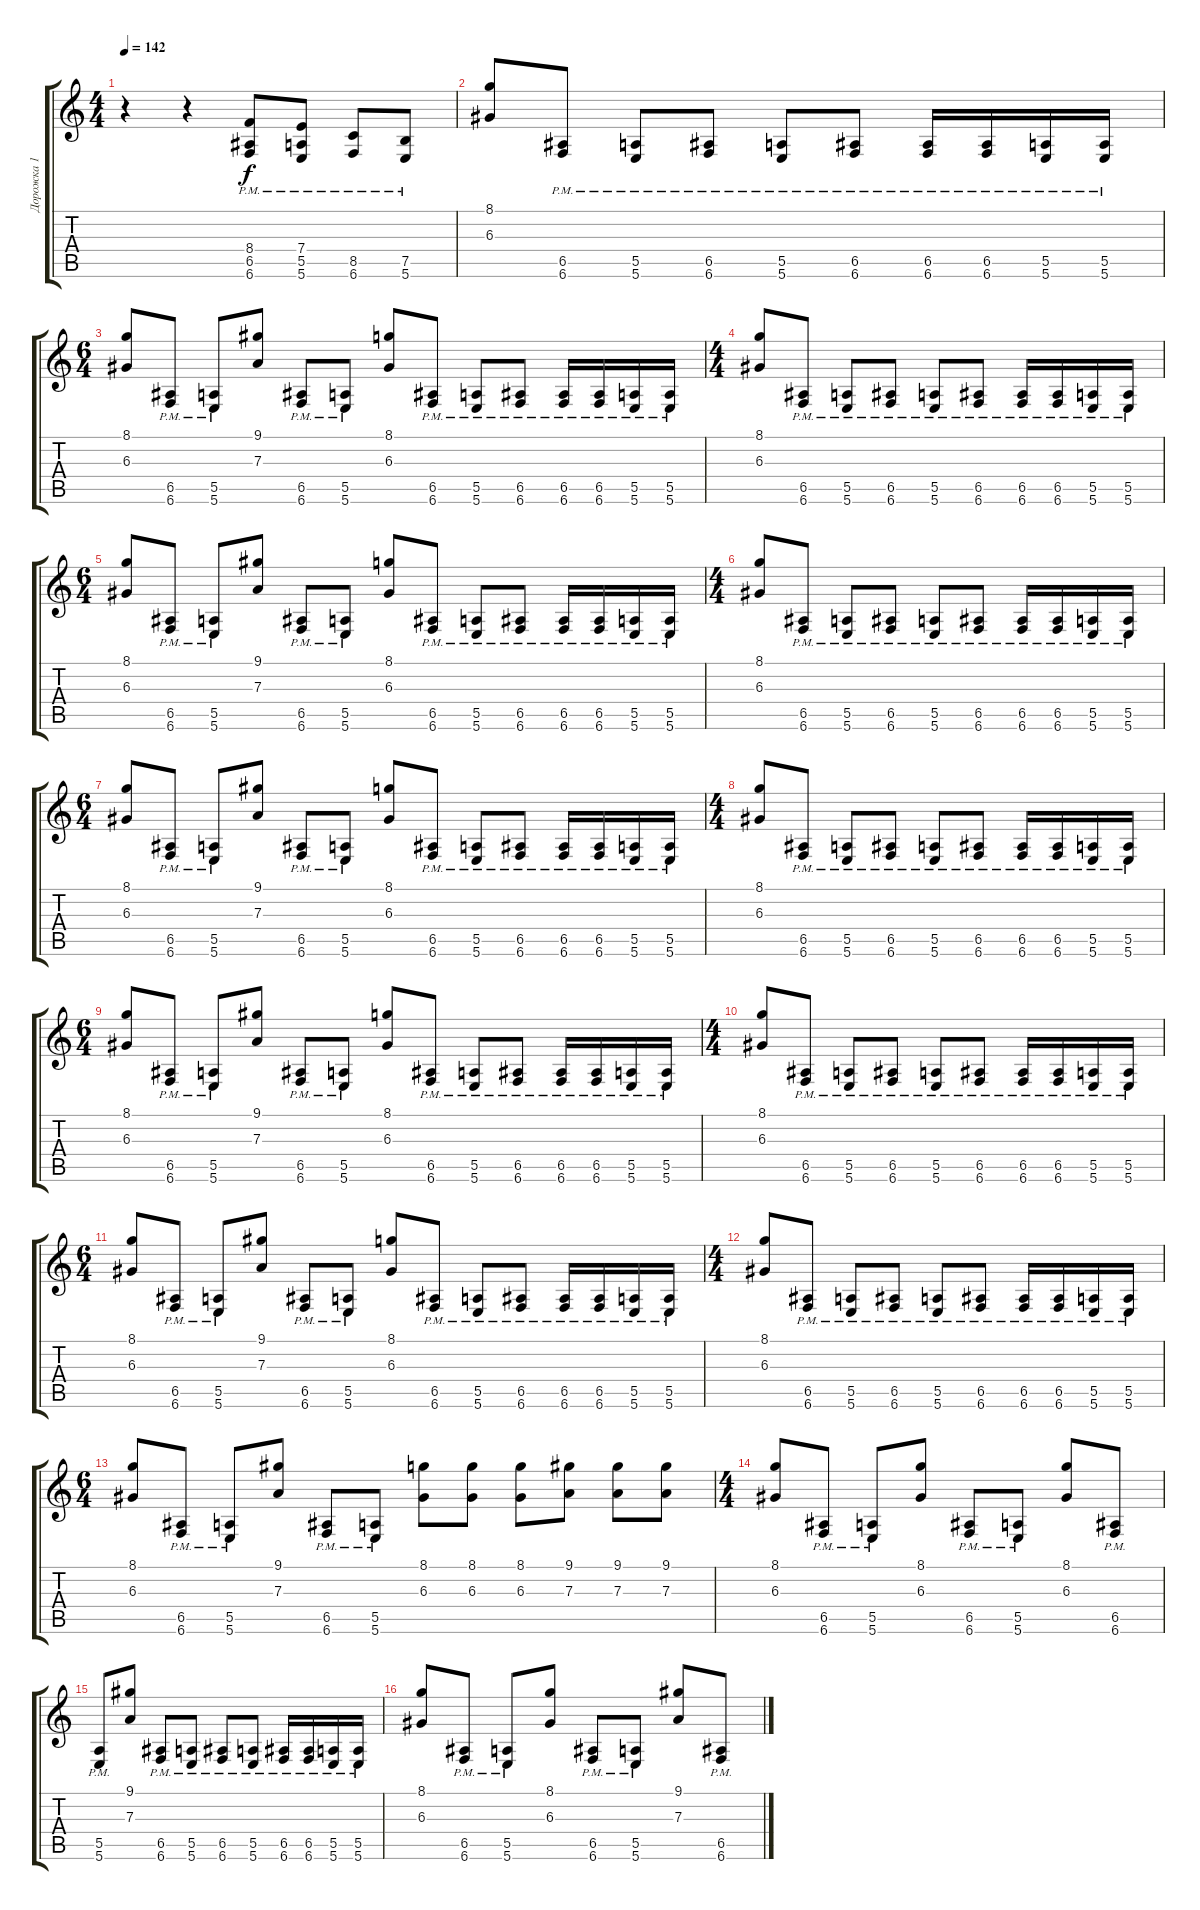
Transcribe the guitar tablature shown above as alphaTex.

\track ("Дорожка 1" "Дорожка 1") {instrument distortionguitar}
\staff {score tabs}
\tuning (B3 Gb3 D3 A2 E2 B1) {hide}
\ts (4 4)
\tempo 142
\clef g2
\ks c
r.4{dy f instrument distortionguitar} r.4 (8.4{pm} 6.5{pm} 6.6).8 (7.4{pm} 5.5{pm} 5.6).8 (8.5{pm} 6.6).8 (7.5{pm} 5.6).8 |
(8.1 6.3).8 (6.5{pm} 6.6).8 (5.5{pm} 5.6).8 (6.5{pm} 6.6).8 (5.5{pm} 5.6).8 (6.5{pm} 6.6).8 (6.5{pm} 6.6).16 (6.5{pm} 6.6).16 (5.5{pm} 5.6).16 (5.5{pm} 5.6).16 |
\ts (6 4)
(8.1 6.3).8 (6.5{pm} 6.6).8 (5.5{pm} 5.6).8 (9.1 7.3).8 (6.5{pm} 6.6).8 (5.5{pm} 5.6).8 (8.1 6.3).8 (6.5{pm} 6.6).8 (5.5{pm} 5.6).8 (6.5{pm} 6.6).8 (6.5{pm} 6.6).16 (6.5{pm} 6.6).16 (5.5{pm} 5.6).16 (5.5{pm} 5.6).16 |
\ts (4 4)
(8.1 6.3).8 (6.5{pm} 6.6).8 (5.5{pm} 5.6).8 (6.5{pm} 6.6).8 (5.5{pm} 5.6).8 (6.5{pm} 6.6).8 (6.5{pm} 6.6).16 (6.5{pm} 6.6).16 (5.5{pm} 5.6).16 (5.5{pm} 5.6).16 |
\ts (6 4)
(8.1 6.3).8 (6.5{pm} 6.6).8 (5.5{pm} 5.6).8 (9.1 7.3).8 (6.5{pm} 6.6).8 (5.5{pm} 5.6).8 (8.1 6.3).8 (6.5{pm} 6.6).8 (5.5{pm} 5.6).8 (6.5{pm} 6.6).8 (6.5{pm} 6.6).16 (6.5{pm} 6.6).16 (5.5{pm} 5.6).16 (5.5{pm} 5.6).16 |
\ts (4 4)
(8.1 6.3).8 (6.5{pm} 6.6).8 (5.5{pm} 5.6).8 (6.5{pm} 6.6).8 (5.5{pm} 5.6).8 (6.5{pm} 6.6).8 (6.5{pm} 6.6).16 (6.5{pm} 6.6).16 (5.5{pm} 5.6).16 (5.5{pm} 5.6).16 |
\ts (6 4)
(8.1 6.3).8 (6.5{pm} 6.6).8 (5.5{pm} 5.6).8 (9.1 7.3).8 (6.5{pm} 6.6).8 (5.5{pm} 5.6).8 (8.1 6.3).8 (6.5{pm} 6.6).8 (5.5{pm} 5.6).8 (6.5{pm} 6.6).8 (6.5{pm} 6.6).16 (6.5{pm} 6.6).16 (5.5{pm} 5.6).16 (5.5{pm} 5.6).16 |
\ts (4 4)
(8.1 6.3).8 (6.5{pm} 6.6).8 (5.5{pm} 5.6).8 (6.5{pm} 6.6).8 (5.5{pm} 5.6).8 (6.5{pm} 6.6).8 (6.5{pm} 6.6).16 (6.5{pm} 6.6).16 (5.5{pm} 5.6).16 (5.5{pm} 5.6).16 |
\ts (6 4)
(8.1 6.3).8 (6.5{pm} 6.6).8 (5.5{pm} 5.6).8 (9.1 7.3).8 (6.5{pm} 6.6).8 (5.5{pm} 5.6).8 (8.1 6.3).8 (6.5{pm} 6.6).8 (5.5{pm} 5.6).8 (6.5{pm} 6.6).8 (6.5{pm} 6.6).16 (6.5{pm} 6.6).16 (5.5{pm} 5.6).16 (5.5{pm} 5.6).16 |
\ts (4 4)
(8.1 6.3).8 (6.5{pm} 6.6).8 (5.5{pm} 5.6).8 (6.5{pm} 6.6).8 (5.5{pm} 5.6).8 (6.5{pm} 6.6).8 (6.5{pm} 6.6).16 (6.5{pm} 6.6).16 (5.5{pm} 5.6).16 (5.5{pm} 5.6).16 |
\ts (6 4)
(8.1 6.3).8 (6.5{pm} 6.6).8 (5.5{pm} 5.6).8 (9.1 7.3).8 (6.5{pm} 6.6).8 (5.5{pm} 5.6).8 (8.1 6.3).8 (6.5{pm} 6.6).8 (5.5{pm} 5.6).8 (6.5{pm} 6.6).8 (6.5{pm} 6.6).16 (6.5{pm} 6.6).16 (5.5{pm} 5.6).16 (5.5{pm} 5.6).16 |
\ts (4 4)
(8.1 6.3).8 (6.5{pm} 6.6).8 (5.5{pm} 5.6).8 (6.5{pm} 6.6).8 (5.5{pm} 5.6).8 (6.5{pm} 6.6).8 (6.5{pm} 6.6).16 (6.5{pm} 6.6).16 (5.5{pm} 5.6).16 (5.5{pm} 5.6).16 |
\ts (6 4)
(8.1 6.3).8 (6.5{pm} 6.6).8 (5.5{pm} 5.6).8 (9.1 7.3).8 (6.5{pm} 6.6).8 (5.5{pm} 5.6).8 (8.1 6.3).8 (8.1 6.3).8 (8.1 6.3).8 (9.1 7.3).8 (9.1 7.3).8 (9.1 7.3).8 |
\ts (4 4)
(8.1 6.3).8 (6.5{pm} 6.6).8 (5.5{pm} 5.6).8 (8.1 6.3).8 (6.5{pm} 6.6).8 (5.5{pm} 5.6).8 (8.1 6.3).8 (6.5{pm} 6.6).8 |
(5.5{pm} 5.6).8 (9.1 7.3).8 (6.5{pm} 6.6).8 (5.5{pm} 5.6).8 (6.5{pm} 6.6).8 (5.5{pm} 5.6).8 (6.5{pm} 6.6).16 (6.5{pm} 6.6).16 (5.5{pm} 5.6).16 (5.5{pm} 5.6).16 |
(8.1 6.3).8 (6.5{pm} 6.6).8 (5.5{pm} 5.6).8 (8.1 6.3).8 (6.5{pm} 6.6).8 (5.5{pm} 5.6).8 (9.1 7.3).8 (6.5{pm} 6.6).8
